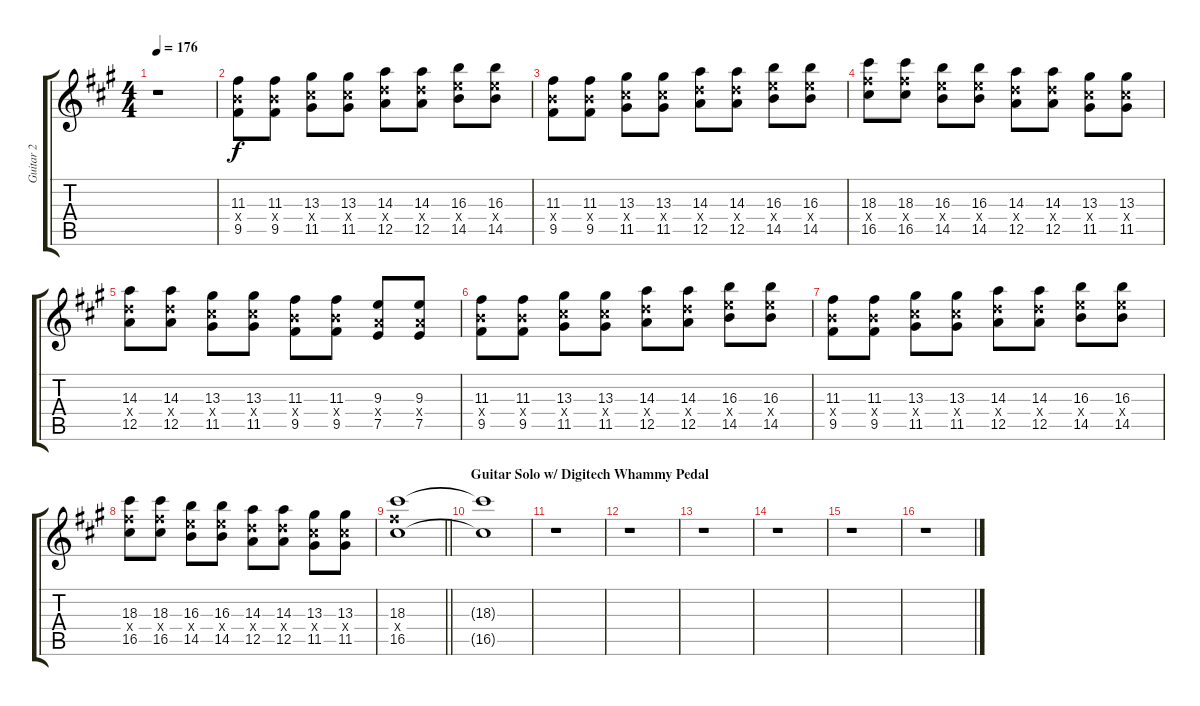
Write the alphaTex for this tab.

\track ("Guitar 2" "Guitar 2") {instrument distortionguitar}
\staff {score tabs}
\tuning (E4 B3 G3 D3 A2 D2) {hide}
\ts (4 4)
\tempo 176
\clef g2
\ks a
r.1{dy mf} |
(11.3 9.4{x} 9.5).8{dy f} (11.3 9.4{x} 9.5).8 (13.3 11.4{x} 11.5).8 (13.3 11.4{x} 11.5).8 (14.3 12.4{x} 12.5).8 (14.3 12.4{x} 12.5).8 (16.3 14.4{x} 14.5).8 (16.3 14.4{x} 14.5).8 |
(11.3 9.4{x} 9.5).8 (11.3 9.4{x} 9.5).8 (13.3 11.4{x} 11.5).8 (13.3 11.4{x} 11.5).8 (14.3 12.4{x} 12.5).8 (14.3 12.4{x} 12.5).8 (16.3 14.4{x} 14.5).8 (16.3 14.4{x} 14.5).8 |
(18.3 16.4{x} 16.5).8 (18.3 16.4{x} 16.5).8 (16.3 14.4{x} 14.5).8 (16.3 14.4{x} 14.5).8 (14.3 12.4{x} 12.5).8 (14.3 12.4{x} 12.5).8 (13.3 11.4{x} 11.5).8 (13.3 11.4{x} 11.5).8 |
(14.3 12.4{x} 12.5).8 (14.3 12.4{x} 12.5).8 (13.3 11.4{x} 11.5).8 (13.3 11.4{x} 11.5).8 (11.3 9.4{x} 9.5).8 (11.3 9.4{x} 9.5).8 (9.3 7.4{x} 7.5).8 (9.3 7.4{x} 7.5).8 |
(11.3 9.4{x} 9.5).8 (11.3 9.4{x} 9.5).8 (13.3 11.4{x} 11.5).8 (13.3 11.4{x} 11.5).8 (14.3 12.4{x} 12.5).8 (14.3 12.4{x} 12.5).8 (16.3 14.4{x} 14.5).8 (16.3 14.4{x} 14.5).8 |
(11.3 9.4{x} 9.5).8 (11.3 9.4{x} 9.5).8 (13.3 11.4{x} 11.5).8 (13.3 11.4{x} 11.5).8 (14.3 12.4{x} 12.5).8 (14.3 12.4{x} 12.5).8 (16.3 14.4{x} 14.5).8 (16.3 14.4{x} 14.5).8 |
(18.3 16.4{x} 16.5).8 (18.3 16.4{x} 16.5).8 (16.3 14.4{x} 14.5).8 (16.3 14.4{x} 14.5).8 (14.3 12.4{x} 12.5).8 (14.3 12.4{x} 12.5).8 (13.3 11.4{x} 11.5).8 (13.3 11.4{x} 11.5).8 |
\barLineRight lightlight
(18.3 16.4{x} 16.5).1 |
\section ("" "Guitar Solo w/ Digitech Whammy Pedal")
(18.3{t} 16.5{t}).1 |
r.1 |
r.1 |
r.1 |
r.1 |
r.1 |
r.1
